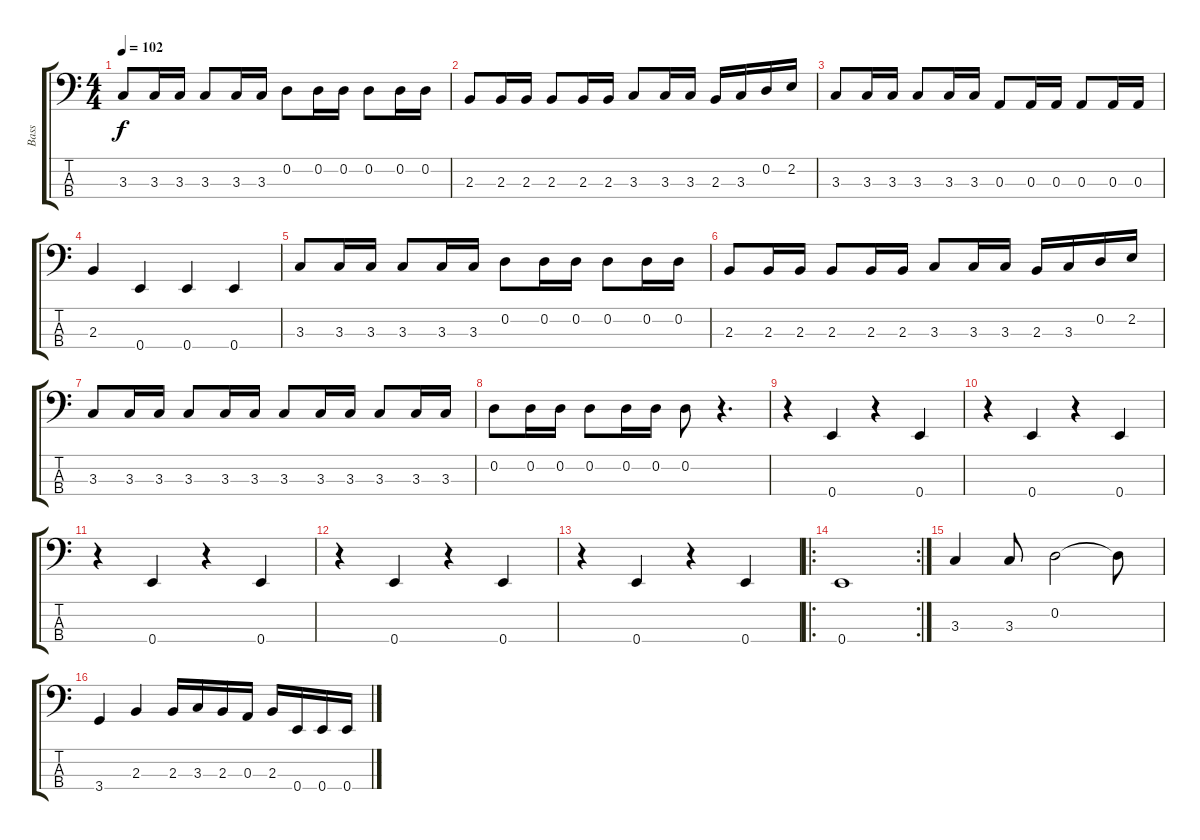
\track ("Bass" "Bass") {instrument electricbassfinger}
\staff {score tabs}
\tuning (G2 D2 A1 E1) {hide}
\ts (4 4)
\tempo 102
\clef f4
\ks c
3.3.8{dy f} 3.3.16 3.3.16 3.3.8 3.3.16 3.3.16 0.2.8 0.2.16 0.2.16 0.2.8 0.2.16 0.2.16 |
2.3.8 2.3.16 2.3.16 2.3.8 2.3.16 2.3.16 3.3.8 3.3.16 3.3.16 2.3.16 3.3.16 0.2.16 2.2.16 |
3.3.8 3.3.16 3.3.16 3.3.8 3.3.16 3.3.16 0.3.8 0.3.16 0.3.16 0.3.8 0.3.16 0.3.16 |
2.3.4 0.4.4 0.4.4 0.4.4 |
3.3.8 3.3.16 3.3.16 3.3.8 3.3.16 3.3.16 0.2.8 0.2.16 0.2.16 0.2.8 0.2.16 0.2.16 |
2.3.8 2.3.16 2.3.16 2.3.8 2.3.16 2.3.16 3.3.8 3.3.16 3.3.16 2.3.16 3.3.16 0.2.16 2.2.16 |
3.3.8 3.3.16 3.3.16 3.3.8 3.3.16 3.3.16 3.3.8 3.3.16 3.3.16 3.3.8 3.3.16 3.3.16 |
0.2.8 0.2.16 0.2.16 0.2.8 0.2.16 0.2.16 0.2.8 r.4{d} |
r.4{volume 16} 0.4.4 r.4 0.4.4 |
r.4{volume 16} 0.4.4 r.4 0.4.4 |
r.4{volume 16} 0.4.4 r.4 0.4.4 |
r.4{volume 16} 0.4.4 r.4 0.4.4 |
r.4{volume 16} 0.4.4 r.4 0.4.4 |
\ro
\rc 2
0.4.1 |
3.3.4 3.3.8 0.2.2 0.2{t}.8 |
3.4.4 2.3.4 2.3.16 3.3.16 2.3.16 0.3.16 2.3.16 0.4.16 0.4.16 0.4.16
